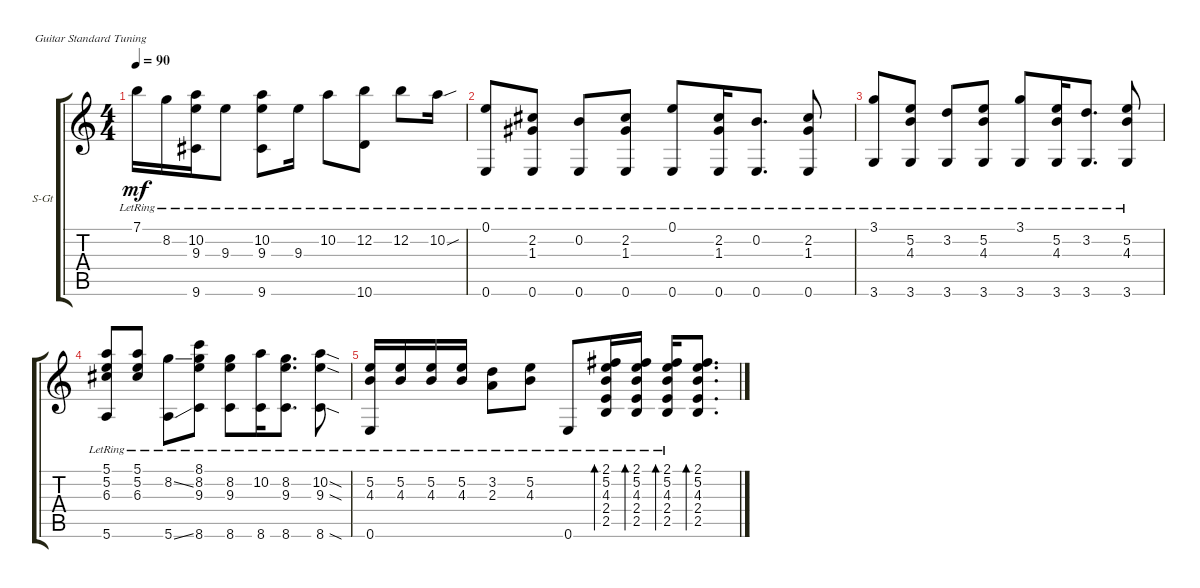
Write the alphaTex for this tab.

\defaultSystemsLayout 4
\bracketExtendMode groupsimilarinstruments
\firstSystemTrackNameOrientation horizontal
\otherSystemsTrackNameOrientation horizontal
\track ("Steel Guitar" "S-Gt") {instrument acousticguitarsteel}
\staff {score tabs}
\tuning (E4 B3 G3 D3 A2 E2)
\ts (4 4)
\tempo 90
\clef g2
\ks c
7.1{lr}.16{dy mf} 8.2{lr}.16 (9.6{lr} 10.2{lr} 9.3{lr}).16 9.3{lr}.8 (9.6{lr} 9.3{lr} 10.2{lr}).8 9.3{lr}.16 10.2{lr}.8 (10.6{lr} 12.2{lr}).8 12.2{lr}.8 10.2{sou lr}.16 |
(0.1{lr} 0.6).8 (0.6{lr} 1.3{lr} 2.2{lr}).8 (0.6{lr} 0.2{lr}).8 (0.6{lr} 2.2{lr} 1.3{lr}).8 (0.6{lr} 0.1{lr}).8 (2.2{lr} 1.3{lr} 0.6{lr}).16 (0.2{lr} 0.6{lr}).8{d} (0.6{lr} 1.3{lr} 2.2{lr}).8 |
(3.6{lr} 3.1{lr}).8 (5.2{lr} 4.3{lr} 3.6{lr}).8 (3.6{lr} 3.2).8 (5.2{lr} 4.3{lr} 3.6{lr}).8 (3.6{lr} 3.1{lr}).8 (5.2{lr} 4.3{lr} 3.6{lr}).16 (3.6{lr} 3.2).8{d} (5.2{lr} 4.3{lr} 3.6{lr}).8 |
(5.6{lr} 6.3{lr} 5.1{lr} 5.2{lr}).8 (6.3{lr} 5.1{lr} 5.2{lr}).8 (5.6{ss lr} 8.2{ss lr}).8 (8.1{lr} 8.2{lr} 9.3{lr} 8.6{lr}).8 (8.2{lr} 9.3{lr} 8.6{lr}).8 (10.2{lr} 8.6{lr}).16 (9.3{lr} 8.6{lr} 8.2{lr}).8{d} (10.2{sod} 9.3{sod lr} 8.6{sod}).8 |
(0.6{lr} 4.3{lr} 5.2{lr}).16 (4.3{lr} 5.2{lr}).16 (4.3{lr} 5.2{lr}).16 (4.3{lr} 5.2{lr}).16 (3.2{lr} 2.3{lr}).8 (4.3{lr} 5.2{lr}).8 0.6{lr}.8 (4.3{lr} 5.2{lr} 2.5 2.4 2.1).16{bd 30} (4.3{lr} 5.2{lr} 2.5 2.4 2.1).16{bd 30} (4.3{lr} 5.2 2.5 2.4 2.1).16{bd 30} (4.3 5.2 2.5 2.4 2.1).8{d bd 30}
